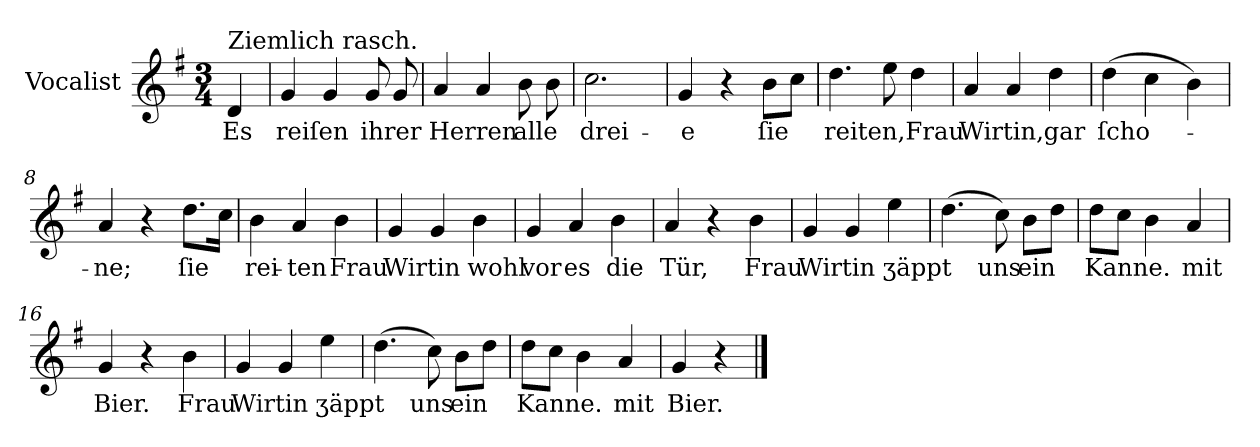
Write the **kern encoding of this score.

**kern	**text
*part1	*part1
*staff1	*staff1
*I"Vocalist	*
*k[f#]	*
*G:	*
*M3/4	*
=	=
!LO:TX:a:t=Ziemlich rasch.	!
4d	Es
=1	=1
4g	reiſen
4g	.
8g	ihrer
8g	.
=2	=2
4a	Herren
4a	.
8b	alle
8b	.
=3	=3
2.cc	drei-
=4	=4
4g	-e
4r	.
8bL	ſie
8ccJ	.
=5	=5
4.dd	reiten,
8ee	.
4dd	Frau
=6	=6
4a	Wirtin,
4a	.
4dd	gar
=7	=7
(4dd	ſcho-
4cc	.
4b)	.
=8	=8
4a	-ne;
4r	.
8.ddL	ſie
16ccJk	.
=9	=9
4b	rei-
4a	-ten
4b	Frau
=10	=10
4g	Wirtin
4g	.
4b	wohl
=11	=11
4g	vor
4a	es
4b	die
=12	=12
4a	Tür,
4r	.
4b	Frau
=13	=13
4g	Wirtin
4g	.
4ee	ʒäppt
=14	=14
(4.dd	.
8cc)	uns
8bL	ein
8ddJ	.
=15	=15
8ddL	Kanne.
8ccJ	.
4b	.
4a	mit
=16	=16
4g	Bier.
4r	.
4b	Frau
=17	=17
4g	Wirtin
4g	.
4ee	ʒäppt
=18	=18
(4.dd	.
8cc)	uns
8bL	ein
8ddJ	.
=19	=19
8ddL	Kanne.
8ccJ	.
4b	.
4a	mit
=20	=20
4g	Bier.
4r	.
==	==
*-	*-
